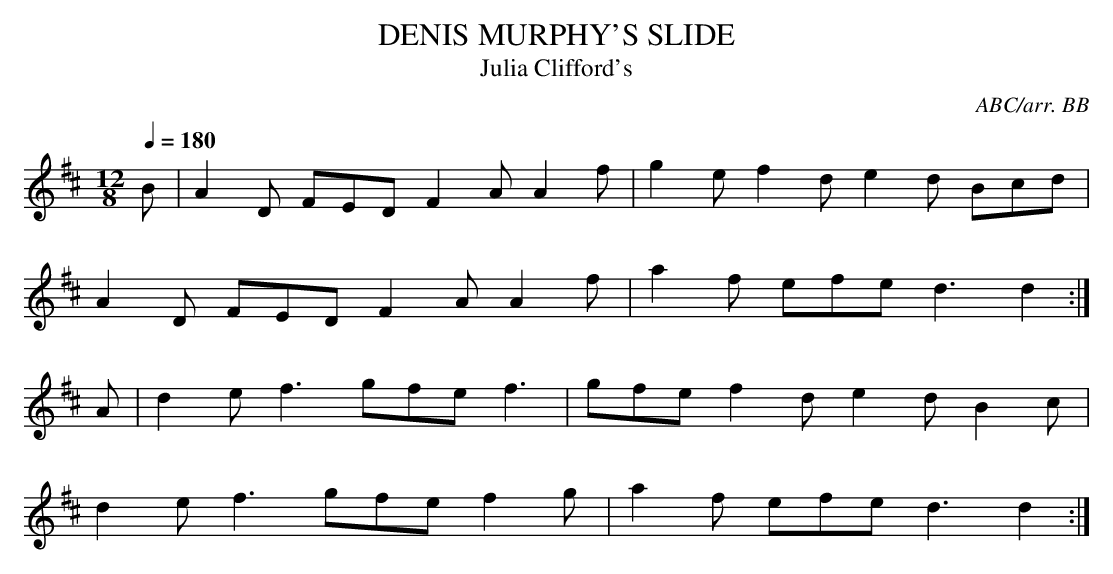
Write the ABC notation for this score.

X:1
T:DENIS MURPHY'S SLIDE
T:Julia Clifford's
C:ABC/arr. BB
M:12/8
L:1/8
Q:1/4=180
K:D
B|A2D FED F2A A2f|g2e f2d e2d Bcd|
A2D FED F2A A2f|a2f efe d3 d2 :|
A|d2e f3 gfe f3|gfe f2d e2d B2c|
d2e f3 gfe f2g|a2f efe d3 d2 :|
